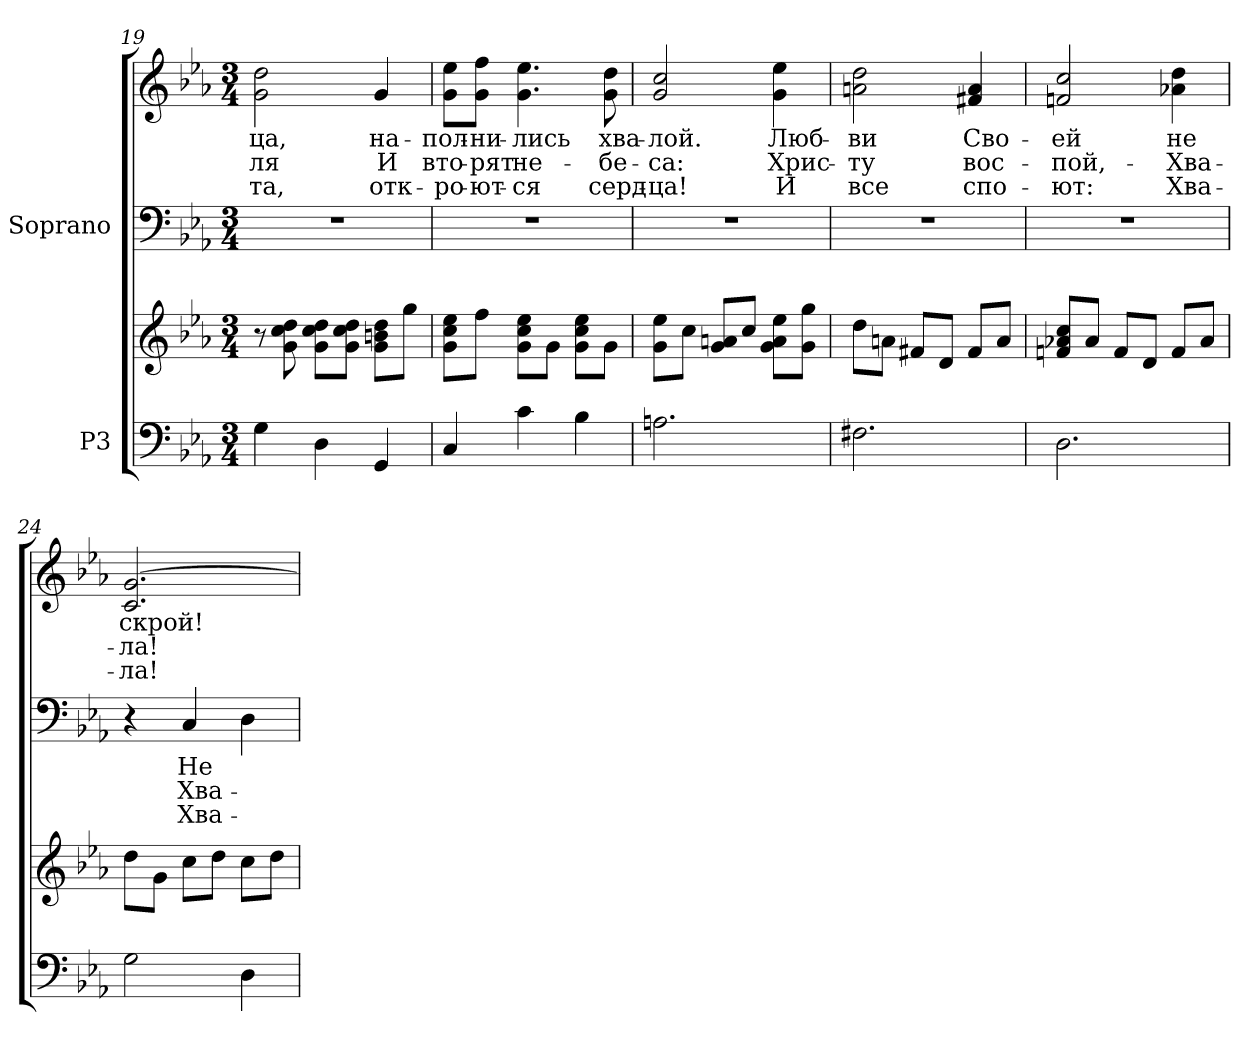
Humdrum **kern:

**kern	**kern	**kern	**text	**text	**text	**kern	**text	**text	**text
*part2	*part2	*part1	*part1	*part1	*part1	*part1	*part1	*part1	*part1
*staff4	*staff3	*staff2	*staff2	*staff2	*staff2	*staff1	*staff1	*staff1	*staff1
*I"P3	*	*I"Soprano	*	*	*	*	*	*	*
*clefF4	*clefG2	*clefF4	*	*	*	*clefG2	*	*	*
*k[b-e-a-]	*k[b-e-a-]	*k[b-e-a-]	*	*	*	*k[b-e-a-]	*	*	*
*c:	*c:	*c:	*	*	*	*c:	*	*	*
*M3/4	*M3/4	*M3/4	*	*	*	*M3/4	*	*	*
=19	=19	=19	=19	=19	=19	=19	=19	=19	=19
!	!	!LO:N:vis=1	!	!	!	!	!	!	!
!	!	!	!	!	!	!	!LO:LY:b:color=#000000	!LO:LY:b:color=#000000	!LO:LY:b:color=#000000
4Gi\	8r	2.r	.	.	.	2gi\ 2ddi	-ца,	-ля	-та,
.	8gi\ 8cci 8ddi	.	.	.	.	.	.	.	.
4Di\	8gi\ 8cci 8ddiL	.	.	.	.	.	.	.	.
.	8gi\ 8cci 8ddiJ	.	.	.	.	.	.	.	.
!	!	!	!	!	!	!	!LO:LY:b:color=#000000	!LO:LY:b:color=#000000	!LO:LY:b:color=#000000
4GGi/	8gi\ 8bni 8ddiL	.	.	.	.	4gi/	на-	И	отк-
.	8ggi\J	.	.	.	.	.	.	.	.
=20	=20	=20	=20	=20	=20	=20	=20	=20	=20
!	!	!LO:N:vis=1	!	!	!	!	!	!	!
!	!	!	!	!	!	!	!LO:LY:b:color=#000000	!LO:LY:b:color=#000000	!LO:LY:b:color=#000000
4Ci/	8gi\ 8cci 8ee-iL	2.r	.	.	.	8gi\ 8ee-iL	-пол-	вто-	-ро-
!	!	!	!	!	!	!	!LO:LY:b:color=#000000	!LO:LY:b:color=#000000	!LO:LY:b:color=#000000
.	8ffi\J	.	.	.	.	8gi\ 8ffiJ	-ни-	-рят	-ют-
!	!	!	!	!	!	!	!LO:LY:b:color=#000000	!LO:LY:b:color=#000000	!LO:LY:b:color=#000000
4ci\	8gi\ 8cci 8ee-iL	.	.	.	.	4.gi\ 4.ee-i	-лись	не-	-ся
.	8gi\J	.	.	.	.	.	.	.	.
4B-i\	8gi\ 8cci 8ee-iL	.	.	.	.	.	.	.	.
!	!	!	!	!	!	!	!LO:LY:b:color=#000000	!LO:LY:b:color=#000000	!LO:LY:b:color=#000000
.	8gi\J	.	.	.	.	8gi\ 8ddi	хва-	-бе-	серд-
=21	=21	=21	=21	=21	=21	=21	=21	=21	=21
!	!	!LO:N:vis=1	!	!	!	!	!	!	!
!	!	!	!	!	!	!	!LO:LY:b:color=#000000	!LO:LY:b:color=#000000	!LO:LY:b:color=#000000
2.Ani\	8gi\ 8ee-iL	2.r	.	.	.	2gi/ 2cci	-лой.	-са:	-ца!
.	8cci\J	.	.	.	.	.	.	.	.
.	8gi/ 8aniL	.	.	.	.	.	.	.	.
.	8cci/J	.	.	.	.	.	.	.	.
!	!	!	!	!	!	!	!LO:LY:b:color=#000000	!LO:LY:b:color=#000000	!LO:LY:b:color=#000000
.	8gi\ 8ai 8ee-iL	.	.	.	.	4gi\ 4ee-i	Люб-	Хрис-	И
.	8gi\ 8ggiJ	.	.	.	.	.	.	.	.
!!LO:LB:g=z
=22	=22	=22	=22	=22	=22	=22	=22	=22	=22
!	!	!LO:N:vis=1	!	!	!	!	!	!	!
!	!	!	!	!	!	!	!LO:LY:b:color=#000000	!LO:LY:b:color=#000000	!LO:LY:b:color=#000000
2.F#Xi\	8ddi\L	2.r	.	.	.	2ani\ 2ddi	-ви	-ту	все
.	8ani\J	.	.	.	.	.	.	.	.
.	8f#Xi/L	.	.	.	.	.	.	.	.
.	8di/J	.	.	.	.	.	.	.	.
!	!	!	!	!	!	!	!LO:LY:b:color=#000000	!LO:LY:b:color=#000000	!LO:LY:b:color=#000000
.	8f#i/L	.	.	.	.	4f#Xi/ 4ai	Сво-	вос-	спо-
.	8ai/J	.	.	.	.	.	.	.	.
=23	=23	=23	=23	=23	=23	=23	=23	=23	=23
!	!	!LO:N:vis=1	!	!	!	!	!	!	!
!	!	!	!	!	!	!	!LO:LY:b:color=#000000	!LO:LY:b:color=#000000	!LO:LY:b:color=#000000
2.Di\	8fni/ 8a-Xi 8cciL	2.r	.	.	.	2fni/ 2cci	-ей	-пой,-	-ют:
.	8a-i/J	.	.	.	.	.	.	.	.
.	8fi/L	.	.	.	.	.	.	.	.
.	8di/J	.	.	.	.	.	.	.	.
!	!	!	!	!	!	!	!LO:LY:b:color=#000000	!LO:LY:b:color=#000000	!LO:LY:b:color=#000000
.	8fi/L	.	.	.	.	4a-Xi\ 4ddi	не	-Хва-	Хва-
.	8a-i/J	.	.	.	.	.	.	.	.
=24	=24	=24	=24	=24	=24	=24	=24	=24	=24
!	!	!	!	!	!	!	!LO:LY:b:color=#000000	!LO:LY:b:color=#000000	!LO:LY:b:color=#000000
2Gi\	8ddi\L	4r	.	.	.	2.ci/ [>2.gi	скрой!	-ла!	-ла!
.	8gi\J	.	.	.	.	.	.	.	.
!	!	!	!LO:LY:a:color=#000000	!LO:LY:a:color=#000000	!LO:LY:a:color=#000000	!	!	!	!
.	8cci\L	4Ci/	Не	Хва-	Хва-	.	.	.	.
.	8ddi\J	.	.	.	.	.	.	.	.
4Di\	8cci\L	4Di\	.	.	.	.	.	.	.
.	8ddi\J	.	.	.	.	.	.	.	.
=	=	=	=	=	=	=	=	=	=
*-	*-	*-	*-	*-	*-	*-	*-	*-	*-
